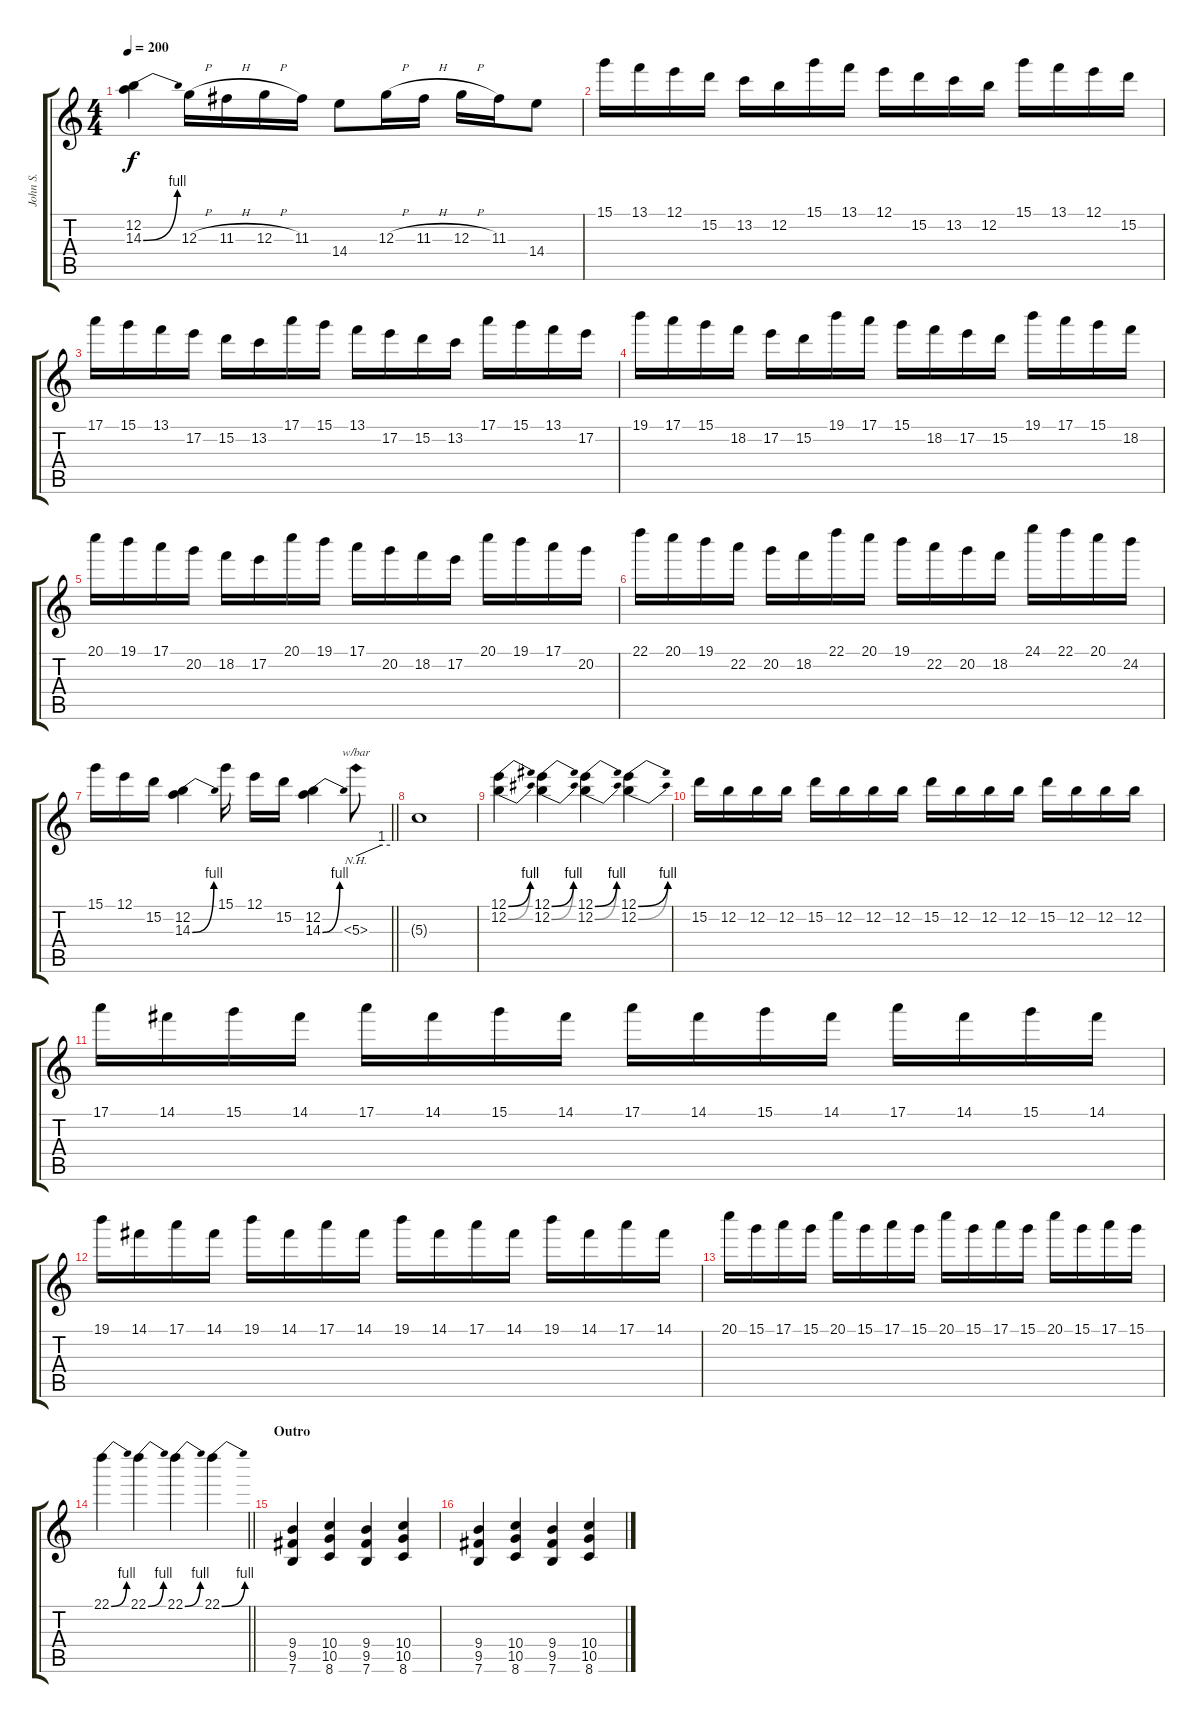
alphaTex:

\track ("John S." "John S.") {instrument overdrivenguitar}
\staff {score tabs}
\tuning (E4 B3 G3 D3 A2 E2) {hide}
\ts (4 4)
\tempo 200
\clef g2
\ks c
(12.2 14.3{be (bend 0 0 60 4)}).4{dy f} 12.3{h}.16 11.3{h}.16 12.3{h}.16 11.3.16 14.4.8 12.3{h}.16 11.3{h}.16 12.3{h}.16 11.3.16 14.4.8 |
15.1.16 13.1.16 12.1.16 15.2.16 13.2.16 12.2.16 15.1.16 13.1.16 12.1.16 15.2.16 13.2.16 12.2.16 15.1.16 13.1.16 12.1.16 15.2.16 |
17.1.16 15.1.16 13.1.16 17.2.16 15.2.16 13.2.16 17.1.16 15.1.16 13.1.16 17.2.16 15.2.16 13.2.16 17.1.16 15.1.16 13.1.16 17.2.16 |
19.1.16 17.1.16 15.1.16 18.2.16 17.2.16 15.2.16 19.1.16 17.1.16 15.1.16 18.2.16 17.2.16 15.2.16 19.1.16 17.1.16 15.1.16 18.2.16 |
20.1.16 19.1.16 17.1.16 20.2.16 18.2.16 17.2.16 20.1.16 19.1.16 17.1.16 20.2.16 18.2.16 17.2.16 20.1.16 19.1.16 17.1.16 20.2.16 |
22.1.16 20.1.16 19.1.16 22.2.16 20.2.16 18.2.16 22.1.16 20.1.16 19.1.16 22.2.16 20.2.16 18.2.16 24.1.16 22.1.16 20.1.16 24.2.16 |
\barLineRight lightlight
15.1.16 12.1.16 15.2.16 (12.2 14.3{be (bend 0 0 60 4)}).4 15.1.16 12.1.16 15.2.16 (12.2 14.3{be (bend 0 0 60 4)}).4 5.3{nh}.8{tbe (custom default 0 0 45 4 60 4)} |
5.3{t}.1 |
(12.1{be (bend 0 0 60 4)} 12.2{be (bend 0 0 60 4)}).4 (12.1{be (bend 0 0 60 4)} 12.2{be (bend 0 0 60 4)}).4 (12.1{be (bend 0 0 60 4)} 12.2{be (bend 0 0 60 4)}).4 (12.1{be (bend 0 0 60 4)} 12.2{be (bend 0 0 60 4)}).4 |
15.2.16 12.2.16 12.2.16 12.2.16 15.2.16 12.2.16 12.2.16 12.2.16 15.2.16 12.2.16 12.2.16 12.2.16 15.2.16 12.2.16 12.2.16 12.2.16 |
17.1.16 14.1.16 15.1.16 14.1.16 17.1.16 14.1.16 15.1.16 14.1.16 17.1.16 14.1.16 15.1.16 14.1.16 17.1.16 14.1.16 15.1.16 14.1.16 |
19.1.16 14.1.16 17.1.16 14.1.16 19.1.16 14.1.16 17.1.16 14.1.16 19.1.16 14.1.16 17.1.16 14.1.16 19.1.16 14.1.16 17.1.16 14.1.16 |
20.1.16 15.1.16 17.1.16 15.1.16 20.1.16 15.1.16 17.1.16 15.1.16 20.1.16 15.1.16 17.1.16 15.1.16 20.1.16 15.1.16 17.1.16 15.1.16 |
\barLineRight lightlight
22.1{be (bend 0 0 60 4)}.4 22.1{be (bend 0 0 60 4)}.4 22.1{be (bend 0 0 60 4)}.4 22.1{be (bend 0 0 60 4)}.4 |
\section ("" "Outro")
(9.4 9.5 7.6).4 (10.4 10.5 8.6).4 (9.4 9.5 7.6).4 (10.4 10.5 8.6).4 |
(9.4 9.5 7.6).4 (10.4 10.5 8.6).4 (9.4 9.5 7.6).4 (10.4 10.5 8.6).4
